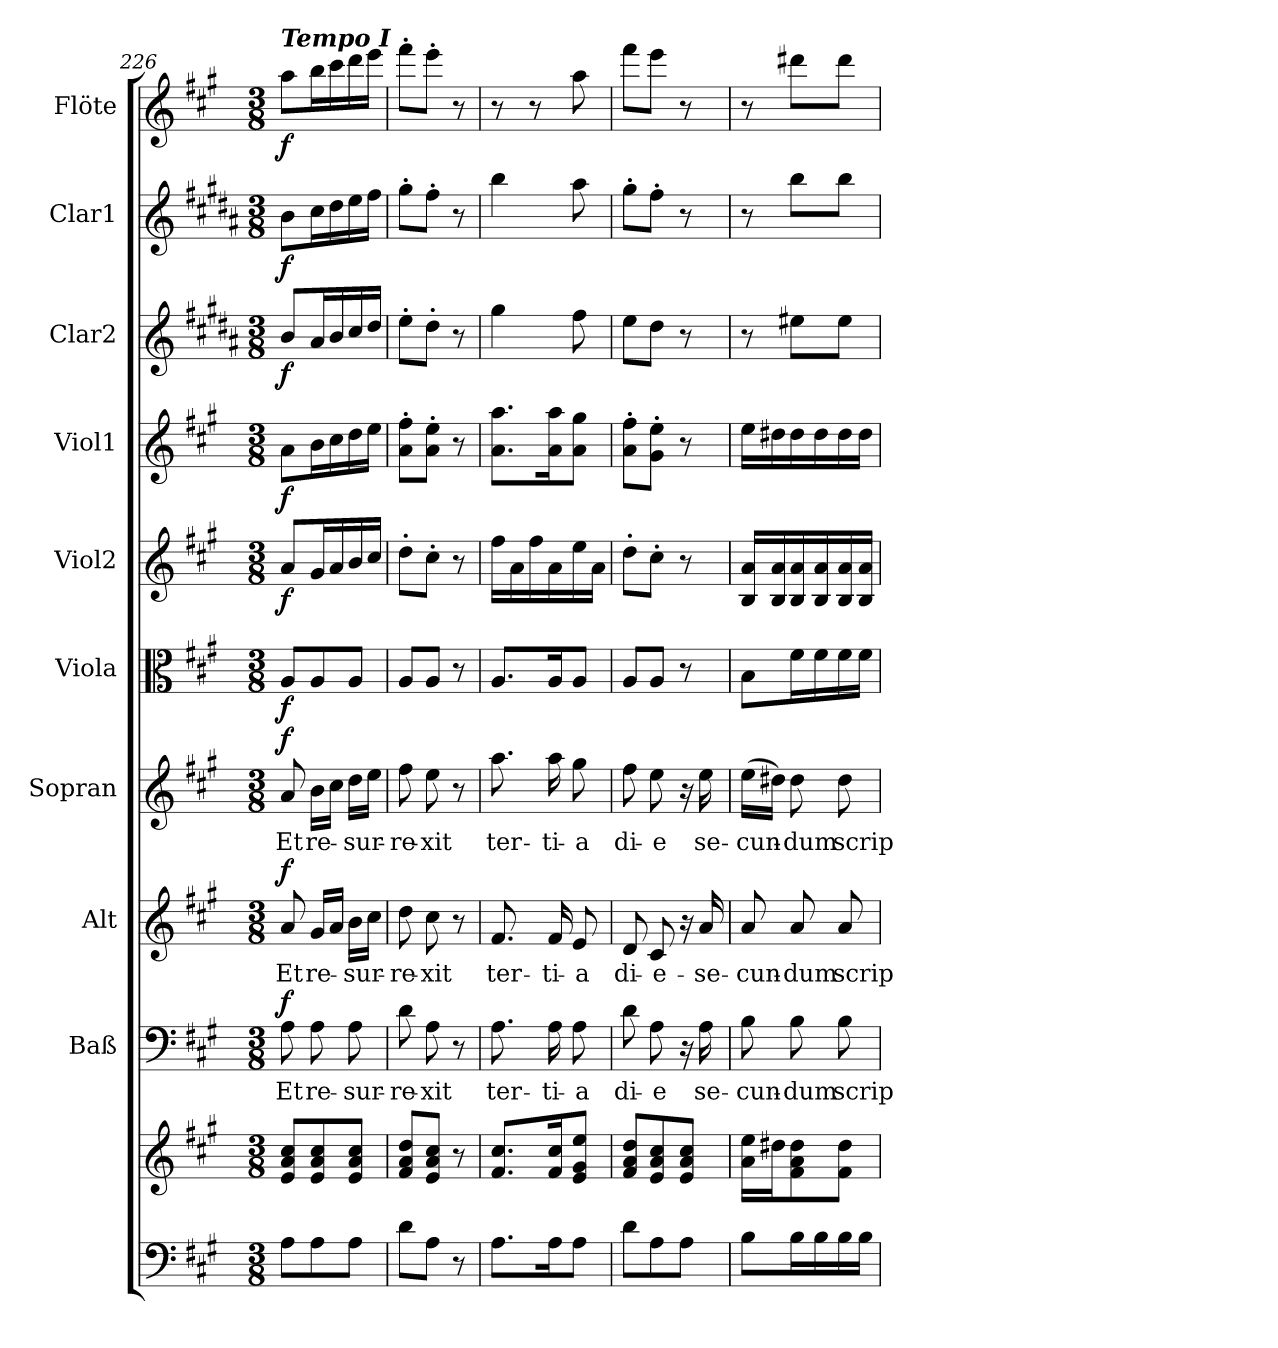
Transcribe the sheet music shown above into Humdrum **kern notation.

**kern	**kern	**kern	**text	**dynam	**kern	**text	**dynam	**kern	**text	**dynam	**kern	**dynam	**kern	**dynam	**kern	**dynam	**kern	**dynam	**kern	**dynam	**kern	**dynam
*part10	*part10	*part9	*part9	*part9	*part8	*part8	*part8	*part7	*part7	*part7	*part6	*part6	*part5	*part5	*part4	*part4	*part3	*part3	*part2	*part2	*part1	*part1
*staff11	*staff10	*staff9	*staff9	*staff9	*staff8	*staff8	*staff8	*staff7	*staff7	*staff7	*staff6	*staff6	*staff5	*staff5	*staff4	*staff4	*staff3	*staff3	*staff2	*staff2	*staff1	*staff1
*	*	*I"Baß	*	*	*I"Alt	*	*	*I"Sopran	*	*	*I"Viola	*	*I"Viol2	*	*I"Viol1	*	*I"Clar2	*	*I"Clar1	*	*I"Flöte	*
*	*	*	*	*	*	*	*	*	*	*	*I'Vla	*	*	*	*	*	*I'Cl	*	*I'Cl	*	*I'Fl	*
!!LO:PB:g=z
*clefF4	*clefG2	*clefF4	*	*	*clefG2	*	*	*clefG2	*	*	*clefC3	*	*clefG2	*	*clefG2	*	*clefG2	*	*clefG2	*	*clefG2	*
*	*	*	*	*	*	*	*	*	*	*	*	*	*	*	*	*	*ITrd1c2	*	*ITrd1c2	*	*	*
*k[f#c#g#]	*k[f#c#g#]	*k[f#c#g#]	*	*	*k[f#c#g#]	*	*	*k[f#c#g#]	*	*	*k[f#c#g#]	*	*k[f#c#g#]	*	*k[f#c#g#]	*	*k[f#c#g#]	*	*k[f#c#g#]	*	*k[f#c#g#]	*
*A:	*A:	*A:	*	*	*A:	*	*	*A:	*	*	*A:	*	*A:	*	*A:	*	*A:	*	*A:	*	*A:	*
*M3/8	*M3/8	*M3/8	*	*	*M3/8	*	*	*M3/8	*	*	*M3/8	*	*M3/8	*	*M3/8	*	*M3/8	*	*M3/8	*	*M3/8	*
=226	=226	=226	=226	=226	=226	=226	=226	=226	=226	=226	=226	=226	=226	=226	=226	=226	=226	=226	=226	=226	=226	=226
!	!	!	!	!	!	!	!	!	!	!	!	!	!	!	!	!	!	!	!	!	!LO:TX:a:Bi:t=Tempo I	!
!	!	!	!LO:LY:b	!LO:DY:a	!	!LO:LY:b	!LO:DY:a	!	!LO:LY:b	!LO:DY:a	!	!LO:DY:b	!	!LO:DY:b	!	!LO:DY:b	!	!LO:DY:b	!	!LO:DY:b	!	!LO:DY:b
8A\L	8e/ 8a/ 8cc#/L	8A\	Et	f	8a/	Et	f	8a/	Et	f	8A/L	f	8a/L	f	8a\L	f	8a/L	f	8a\L	f	8aa\L	f
!	!	!	!LO:LY:b	!	!	!LO:LY:b	!	!	!LO:LY:b	!	!	!	!	!	!	!	!	!	!	!	!	!
8A\	8e/ 8a/ 8cc#/	8A\	re-	.	16g#/LL	re-	.	16b\LL	re-	.	8A/	.	16g#/L	.	16b\L	.	16g#/L	.	16b\L	.	16bb\L	.
.	.	.	.	.	16a/JJ	.	.	16cc#\JJ	.	.	.	.	16a/	.	16cc#\	.	16a/	.	16cc#\	.	16ccc#\	.
!	!	!	!LO:LY:b	!	!	!LO:LY:b	!	!	!LO:LY:b	!	!	!	!	!	!	!	!	!	!	!	!	!
8A\J	8e/ 8a/ 8cc#/J	8A\	-sur-	.	16b\LL	-sur-	.	16dd\LL	-sur-	.	8A/J	.	16b/	.	16dd\	.	16b/	.	16dd\	.	16ddd\	.
.	.	.	.	.	16cc#\JJ	.	.	16ee\JJ	.	.	.	.	16cc#/JJ	.	16ee\JJ	.	16cc#/JJ	.	16ee\JJ	.	16eee\JJ	.
=227	=227	=227	=227	=227	=227	=227	=227	=227	=227	=227	=227	=227	=227	=227	=227	=227	=227	=227	=227	=227	=227	=227
!	!	!	!LO:LY:b	!	!	!LO:LY:b	!	!	!LO:LY:b	!	!	!	!	!	!	!	!	!	!	!	!	!
8d\L	8f#/ 8a/ 8dd/L	8d\	-re-	.	8dd\	-re-	.	8ff#\	-re-	.	8A/L	.	8dd'>\L	.	8a\'> 8ff#\'>L	.	8dd'>\L	.	8ff#'>\L	.	8fff#'>\L	.
!	!	!	!LO:LY:b	!	!	!LO:LY:b	!	!	!LO:LY:b	!	!	!	!	!	!	!	!	!	!	!	!	!
8A\J	8e/ 8a/ 8cc#/J	8A\	-xit	.	8cc#\	-xit	.	8ee\	-xit	.	8A/J	.	8cc#'>\J	.	8a\'> 8ee\'>J	.	8cc#'>\J	.	8ee'>\J	.	8eee'>\J	.
8r	8r	8r	.	.	8r	.	.	8r	.	.	8r	.	8r	.	8r	.	8r	.	8r	.	8r	.
=228	=228	=228	=228	=228	=228	=228	=228	=228	=228	=228	=228	=228	=228	=228	=228	=228	=228	=228	=228	=228	=228	=228
!	!	!	!LO:LY:b	!	!	!LO:LY:b	!	!	!LO:LY:b	!	!	!	!	!	!	!	!	!	!	!	!	!
8.A\L	8.f#/ 8.cc#/L	8.A\	ter-	.	8.f#/	ter-	.	8.aa\	ter-	.	8.A/L	.	16ff#\LL	.	8.a\ 8.aa\L	.	4ff#\	.	4aa\	.	8r	.
.	.	.	.	.	.	.	.	.	.	.	.	.	16a\	.	.	.	.	.	.	.	.	.
.	.	.	.	.	.	.	.	.	.	.	.	.	16ff#\	.	.	.	.	.	.	.	8r	.
!	!	!	!LO:LY:b	!	!	!LO:LY:b	!	!	!LO:LY:b	!	!	!	!	!	!	!	!	!	!	!	!	!
16A\k	16f#/ 16cc#/k	16A\	-ti-	.	16f#/	-ti-	.	16aa\	-ti-	.	16A/k	.	16a\	.	16a\ 16aa\k	.	.	.	.	.	.	.
!	!	!	!LO:LY:b	!	!	!LO:LY:b	!	!	!LO:LY:b	!	!	!	!	!	!	!	!	!	!	!	!	!
8A\J	8e/ 8g#/ 8ee/J	8A\	-a	.	8e/	-a	.	8gg#\	-a	.	8A/J	.	16ee\	.	8a\ 8gg#\J	.	8ee\	.	8gg#\	.	8aa\	.
.	.	.	.	.	.	.	.	.	.	.	.	.	16a\JJ	.	.	.	.	.	.	.	.	.
=229	=229	=229	=229	=229	=229	=229	=229	=229	=229	=229	=229	=229	=229	=229	=229	=229	=229	=229	=229	=229	=229	=229
!	!	!	!LO:LY:b	!	!	!LO:LY:b	!	!	!LO:LY:b	!	!	!	!	!	!	!	!	!	!	!	!	!
8d\L	8f#/ 8a/ 8dd/L	8d\	di-	.	8d/	di-	.	8ff#\	di-	.	8A/L	.	8dd'>\L	.	8a\'> 8ff#\'>L	.	8dd\L	.	8ff#'>\L	.	8fff#\L	.
!	!	!	!LO:LY:b	!	!	!LO:LY:b	!	!	!LO:LY:b	!	!	!	!	!	!	!	!	!	!	!	!	!
8A\	8e/ 8a/ 8cc#/	8A\	-e	.	8c#/	-e-	.	8ee\	-e	.	8A/J	.	8cc#'>\J	.	8g#\'> 8ee\'>J	.	8cc#\J	.	8ee'>\J	.	8eee\J	.
8A\J	8e/ 8a/ 8cc#/J	16r	.	.	16r	.	.	16r	.	.	8r	.	8r	.	8r	.	8r	.	8r	.	8r	.
!	!	!	!LO:LY:b	!	!	!LO:LY:b	!	!	!LO:LY:b	!	!	!	!	!	!	!	!	!	!	!	!	!
.	.	16A\	se-	.	16a/	-se-	.	16ee\	se-	.	.	.	.	.	.	.	.	.	.	.	.	.
=230	=230	=230	=230	=230	=230	=230	=230	=230	=230	=230	=230	=230	=230	=230	=230	=230	=230	=230	=230	=230	=230	=230
!	!	!	!LO:LY:b	!	!	!LO:LY:b	!	!	!LO:LY:b	!	!	!	!	!	!	!	!	!	!	!	!	!
8B\L	16a\ 16ee\LL	8B\	-cun-	.	8a/	-cun-	.	(>16ee\LL	-cun-	.	8B\L	.	16B/ 16a/LL	.	16ee\LL	.	8r	.	8r	.	8r	.
.	16dd#X\J	.	.	.	.	.	.	16dd#X\JJ)	.	.	.	.	16B/ 16a/	.	16dd#X\	.	.	.	.	.	.	.
!	!	!	!LO:LY:b	!	!	!LO:LY:b	!	!	!LO:LY:b	!	!	!	!	!	!	!	!	!	!	!	!	!
16B\L	8f#\ 8a\ 8dd#\	8B\	-dum	.	8a/	-dum	.	8dd#\	-dum	.	16f#\L	.	16B/ 16a/	.	16dd#\	.	8dd#X\L	.	8aa\L	.	8ddd#X\L	.
16B\	.	.	.	.	.	.	.	.	.	.	16f#\	.	16B/ 16a/	.	16dd#\	.	.	.	.	.	.	.
!	!	!	!LO:LY:b	!	!	!LO:LY:b	!	!	!LO:LY:b	!	!	!	!	!	!	!	!	!	!	!	!	!
16B\	8f#\ 8dd#\J	8B\	scrip-	.	8a/	scrip-	.	8dd#\	scrip-	.	16f#\	.	16B/ 16a/	.	16dd#\	.	8dd#\J	.	8aa\J	.	8ddd#\J	.
16B\JJ	.	.	.	.	.	.	.	.	.	.	16f#\JJ	.	16B/ 16a/JJ	.	16dd#\JJ	.	.	.	.	.	.	.
=	=	=	=	=	=	=	=	=	=	=	=	=	=	=	=	=	=	=	=	=	=	=
*-	*-	*-	*-	*-	*-	*-	*-	*-	*-	*-	*-	*-	*-	*-	*-	*-	*-	*-	*-	*-	*-	*-
